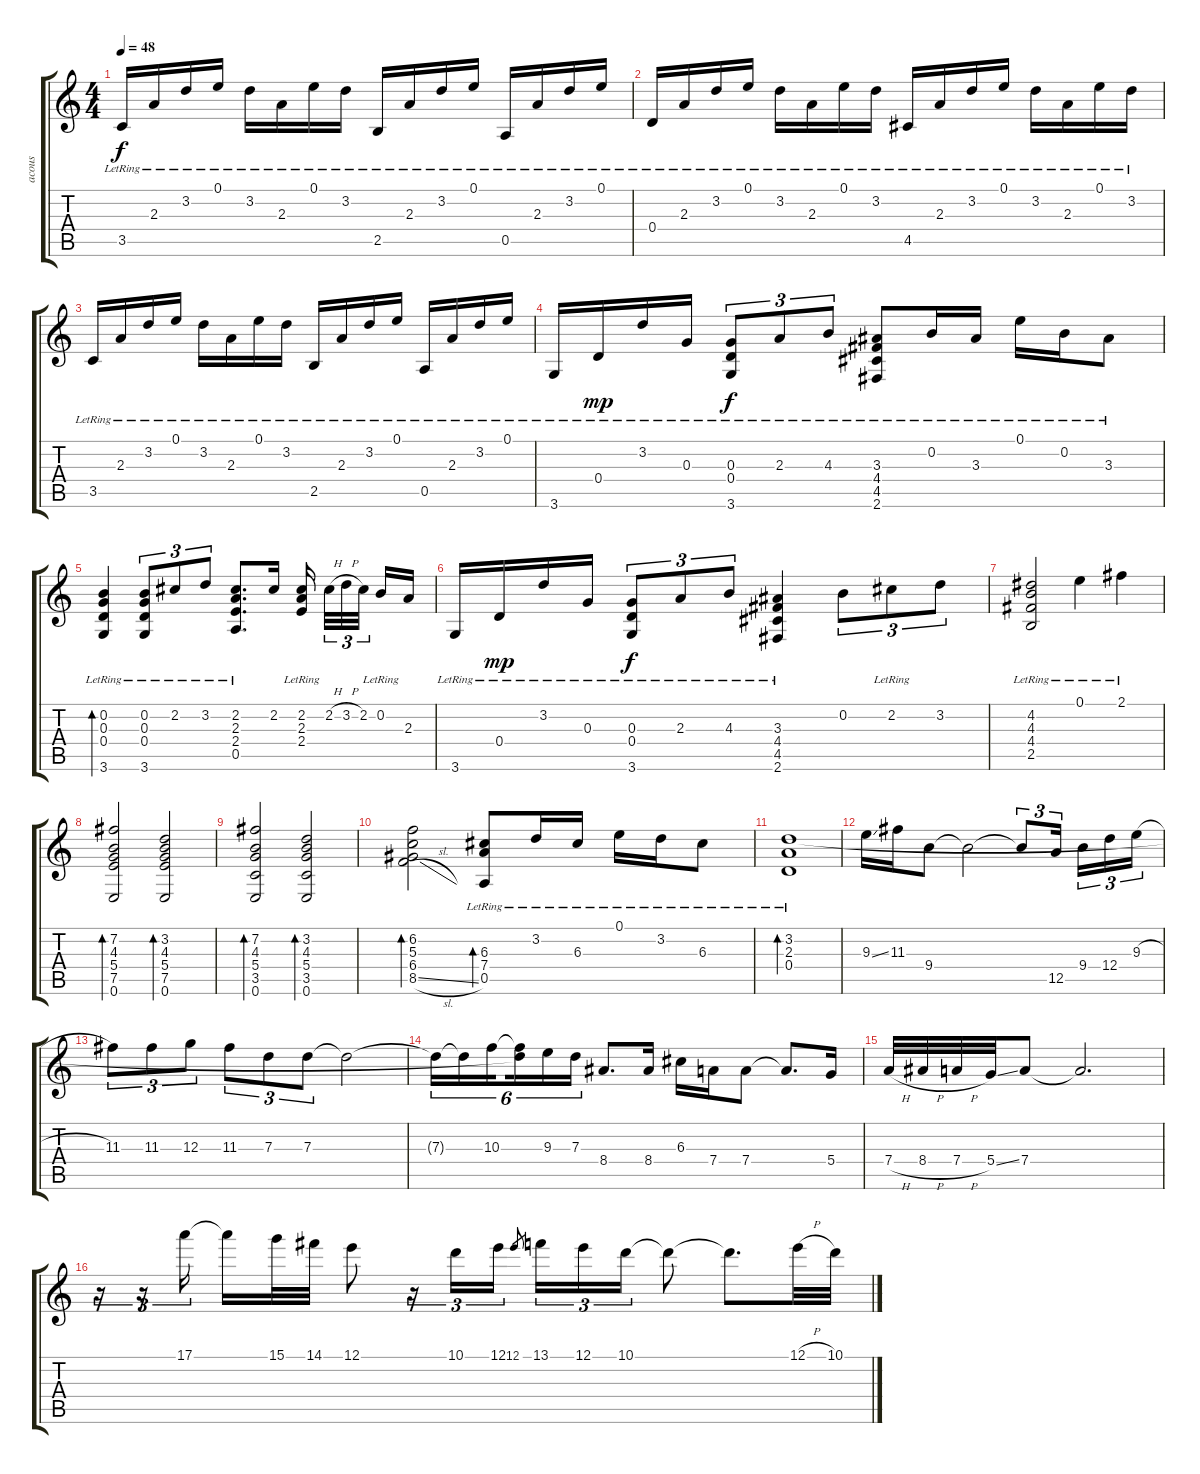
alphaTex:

\track ("acous" "acous") {instrument acousticguitarnylon}
\staff {score tabs}
\tuning (E4 B3 G3 D3 A2 E2) {hide}
\ts (4 4)
\tempo 48
\clef g2
\ks c
3.5{lr}.16{dy f} 2.3{lr}.16 3.2{lr}.16 0.1{lr}.16 3.2{lr}.16 2.3{lr}.16 0.1{lr}.16 3.2{lr}.16 2.5{lr}.16 2.3{lr}.16 3.2{lr}.16 0.1{lr}.16 0.5{lr}.16 2.3{lr}.16 3.2{lr}.16 0.1{lr}.16 |
0.4{lr}.16 2.3{lr}.16 3.2{lr}.16 0.1{lr}.16 3.2{lr}.16 2.3{lr}.16 0.1{lr}.16 3.2{lr}.16 4.5{lr}.16 2.3{lr}.16 3.2{lr}.16 0.1{lr}.16 3.2{lr}.16 2.3{lr}.16 0.1{lr}.16 3.2{lr}.16 |
3.5{lr}.16 2.3{lr}.16 3.2{lr}.16 0.1{lr}.16 3.2{lr}.16 2.3{lr}.16 0.1{lr}.16 3.2{lr}.16 2.5{lr}.16 2.3{lr}.16 3.2{lr}.16 0.1{lr}.16 0.5{lr}.16 2.3{lr}.16 3.2{lr}.16 0.1{lr}.16 |
3.6{lr}.16 0.4{lr}.16{dy mp} 3.2{lr}.16 0.3{lr}.16 (0.3{lr} 0.4{lr} 3.6{lr}).8{tu (3 2) dy f} 2.3{lr}.8{tu (3 2)} 4.3{lr}.8{tu (3 2)} (3.3{lr} 4.4{lr} 4.5{lr} 2.6{lr}).8 0.2{lr}.16 3.3{lr}.16 0.1{lr}.16 0.2{lr}.16 3.3{lr}.8 |
(0.2{lr} 0.3{lr} 0.4{lr} 3.6{lr}).4{bd 60} (0.2{lr} 0.3{lr} 0.4{lr} 3.6{lr}).8{tu (3 2)} 2.2{lr}.8{tu (3 2)} 3.2{lr}.8{tu (3 2)} (2.2{lr} 2.3{lr} 2.4 0.5{lr}).8{d} 2.2.16 (2.2{lr} 2.3{lr} 2.4{lr}).16{beam splitsecondary} 2.2{h}.32{tu (3 2)} 3.2{h}.32{tu (3 2)} 2.2.32{tu (3 2) beam splitsecondary} 0.2{lr}.16 2.3.16 |
3.6{lr}.16 0.4{lr}.16{dy mp} 3.2{lr}.16 0.3{lr}.16 (0.3{lr} 0.4{lr} 3.6{lr}).8{tu (3 2) dy f} 2.3{lr}.8{tu (3 2)} 4.3{lr}.8{tu (3 2)} (3.3{lr} 4.4{lr} 4.5{lr} 2.6{lr}).4 0.2.8{tu (3 2)} 2.2{lr}.8{tu (3 2)} 3.2.8{tu (3 2)} |
(4.2{lr} 4.3{lr} 4.4{lr} 2.5{lr}).2 0.1{lr}.4 2.1{lr}.4 |
(7.2 4.3 5.4 7.5 0.6).2{bd 120} (3.2 4.3 5.4 7.5 0.6).2{bd 120} |
(7.2 4.3 5.4 3.5 0.6).2{bd 120} (3.2 4.3 5.4 3.5 0.6).2{bd 120} |
(6.2 5.3 6.4 8.5{sl}).2{bd 120} (6.3{lr} 7.4{lr} 0.5{lr}).8{bd 120} 3.2{lr}.16 6.3{lr}.16 0.1{lr}.16 3.2{lr}.16 6.3{lr}.8 |
(3.2{lr} 2.3{lr} 0.4{lr}).1{bd 120} |
9.3{ss}.16 11.3.16 9.4.8 9.4{t}.2 9.4{t}.8{tu (3 2)} 12.5.16{tu (3 2) beam splitsecondary} 9.4.16{tu (3 2)} 12.4.16{tu (3 2)} 9.3{h}.16{tu (3 2)} |
11.3.8{tu (3 2)} 11.3.8{tu (3 2)} 12.3.8{tu (3 2)} 11.3.8{tu (3 2)} 7.3.8{tu (3 2)} 7.3.8{tu (3 2)} 7.3{t}.2 |
7.3{t}.16{tu (6 4)} 7.3{t}.16{tu (6 4)} 10.3.16{tu (6 4) beam splitsecondary} (3.2{t} 10.3{t}).16{tu (6 4)} 9.3.16{tu (6 4)} 7.3.16{tu (6 4)} 8.4.8{d} 8.4.16 6.3.16 7.4.16 7.4.8 7.4{t}.8{d} 5.4.16 |
7.4{h}.32 8.4{h}.32 7.4{h}.32 5.4{ss}.32 7.4.8 7.4{t}.2{d} |
r.16{tu (3 2)} r.16{tu (3 2)} 17.1.16{tu (3 2) beam splitsecondary} 17.1{t}.16 15.1.32 14.1.32 12.1.8 r.16{tu (3 2)} 10.1.16{tu (3 2)} 12.1.16{tu (3 2)} 12.1.8{gr} 13.1.16{tu (3 2)} 12.1.16{tu (3 2)} 10.1.16{tu (3 2)} 10.1{t}.8 10.1{t}.8{d} 12.1{h}.32 10.1.32
